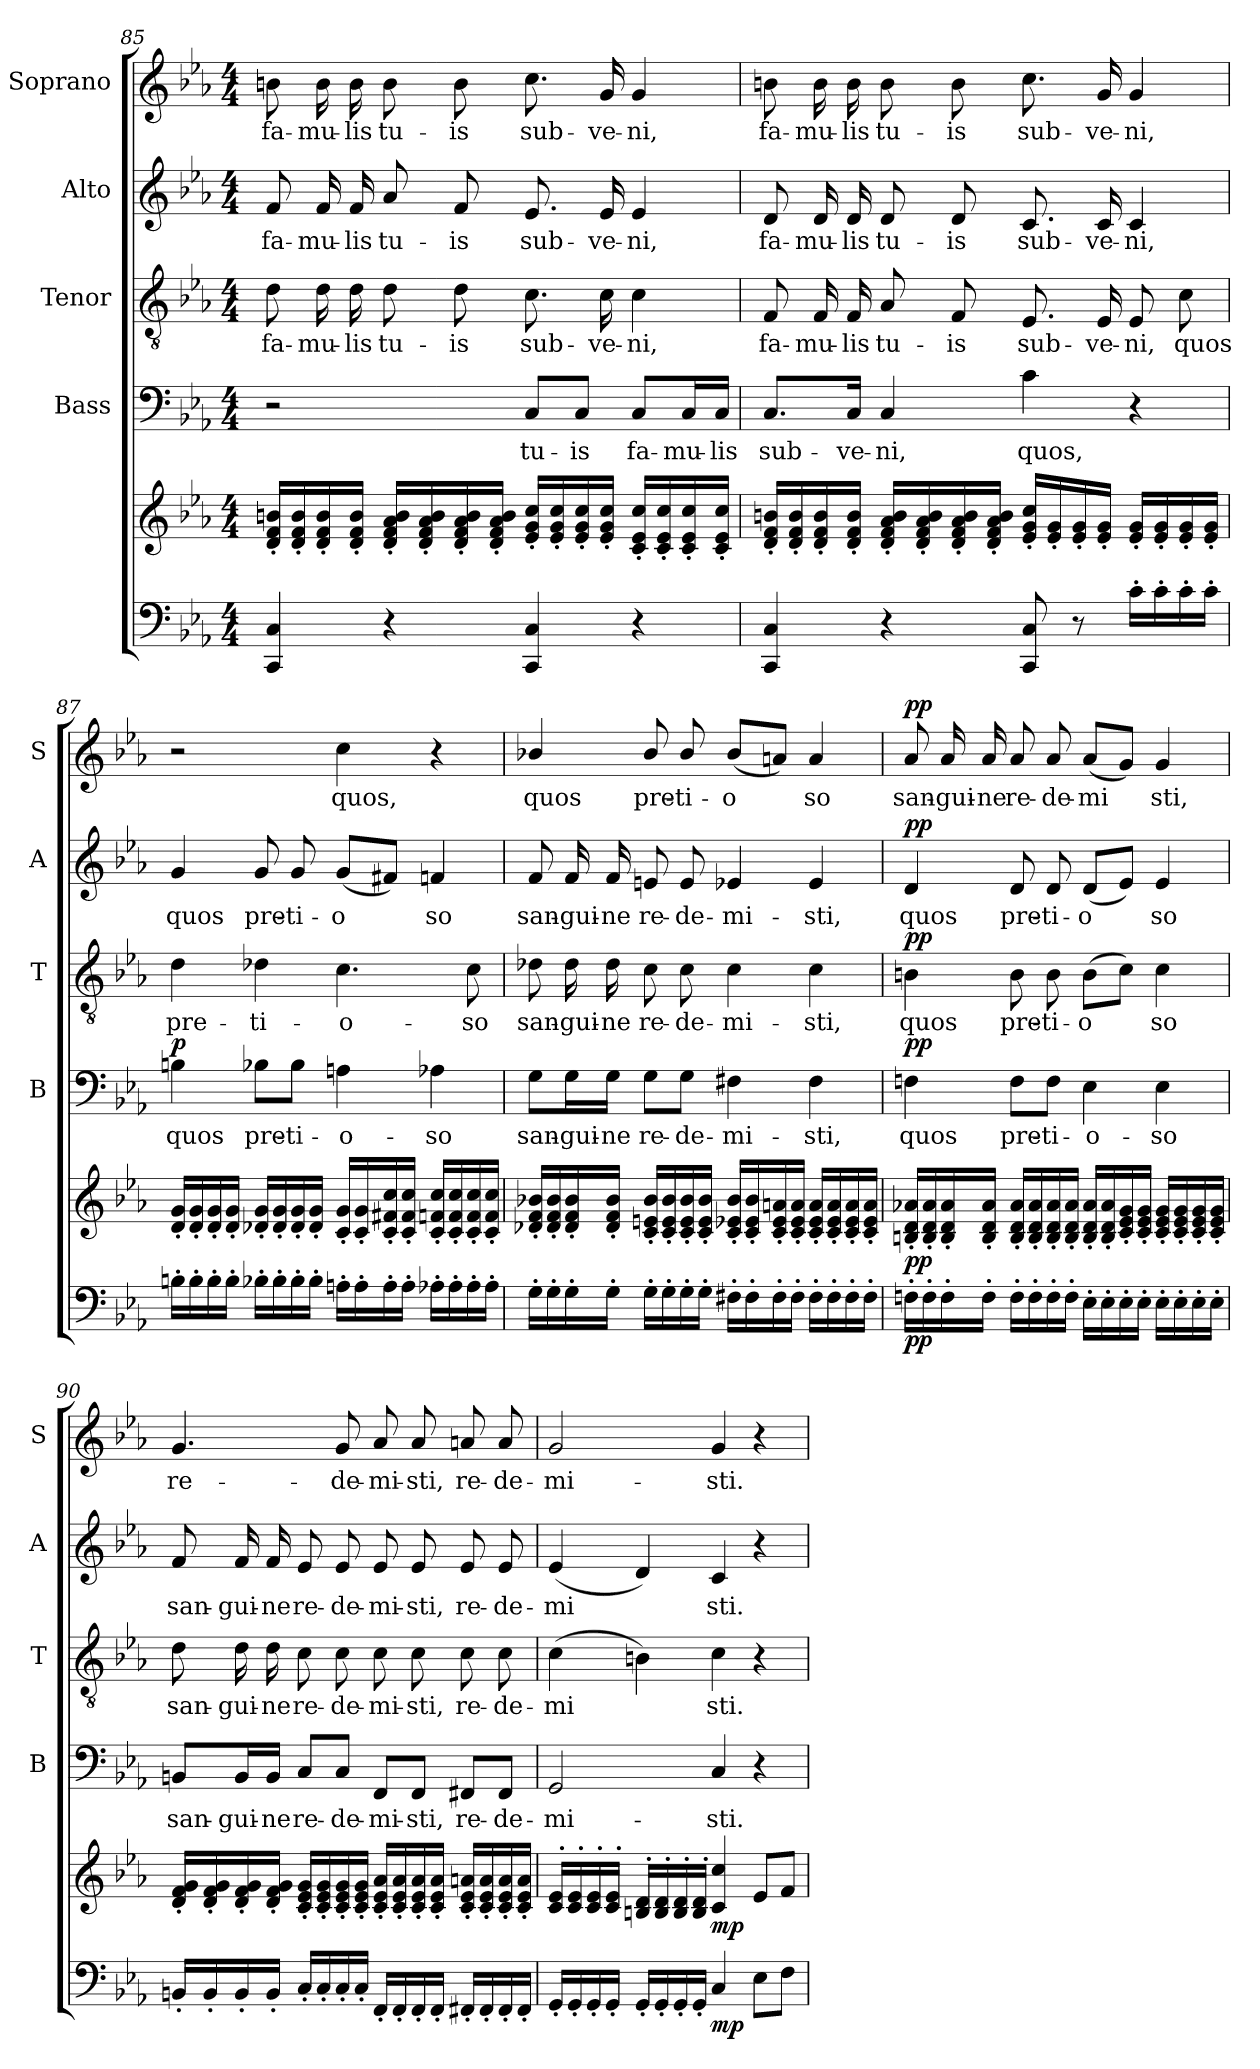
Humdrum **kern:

**kern	**dynam	**kern	**dynam	**kern	**text	**dynam	**kern	**text	**dynam	**kern	**text	**dynam	**kern	**text	**dynam
*part6	*part6	*part5	*part5	*part4	*part4	*part4	*part3	*part3	*part3	*part2	*part2	*part2	*part1	*part1	*part1
*staff6	*staff6	*staff5	*staff5	*staff4	*staff4	*staff4	*staff3	*staff3	*staff3	*staff2	*staff2	*staff2	*staff1	*staff1	*staff1
*	*	*	*	*I"Bass	*	*	*I"Tenor	*	*	*I"Alto	*	*	*I"Soprano	*	*
*	*	*	*	*I'B	*	*	*I'T	*	*	*I'A	*	*	*I'S	*	*
!!LO:LB:g=z
*clefF4	*	*clefG2	*	*clefF4	*	*	*clefGv2	*	*	*clefG2	*	*	*clefG2	*	*
*k[b-e-a-]	*	*k[b-e-a-]	*	*k[b-e-a-]	*	*	*k[b-e-a-]	*	*	*k[b-e-a-]	*	*	*k[b-e-a-]	*	*
*E-:	*	*E-:	*	*E-:	*	*	*E-:	*	*	*E-:	*	*	*E-:	*	*
*M4/4	*	*M4/4	*	*M4/4	*	*	*M4/4	*	*	*M4/4	*	*	*M4/4	*	*
=85	=85	=85	=85	=85	=85	=85	=85	=85	=85	=85	=85	=85	=85	=85	=85
!	!	!	!	!	!	!	!	!LO:LY:b	!	!	!LO:LY:b	!	!	!LO:LY:b	!
4CC/ 4C/	.	16d/'< 16f/'< 16bn/'<LL	.	2r	.	.	8d\	fa-	.	8f/	fa-	.	8bn\	fa-	.
.	.	16d/'< 16f/'< 16b/'<	.	.	.	.	.	.	.	.	.	.	.	.	.
!	!	!	!	!	!	!	!	!LO:LY:b	!	!	!LO:LY:b	!	!	!LO:LY:b	!
.	.	16d/'< 16f/'< 16b/'<	.	.	.	.	16d\	-mu-	.	16f/	-mu-	.	16b\	-mu-	.
!	!	!	!	!	!	!	!	!LO:LY:b	!	!	!LO:LY:b	!	!	!LO:LY:b	!
.	.	16d/'< 16f/'< 16b/'<JJ	.	.	.	.	16d\	-lis	.	16f/	-lis	.	16b\	-lis	.
!	!	!	!	!	!	!	!	!LO:LY:b	!	!	!LO:LY:b	!	!	!LO:LY:b	!
4r	.	16d/'< 16f/'< 16a-/'< 16b/'<LL	.	.	.	.	8d\	tu-	.	8a-/	tu-	.	8b\	tu-	.
.	.	16d/'< 16f/'< 16a-/'< 16b/'<	.	.	.	.	.	.	.	.	.	.	.	.	.
!	!	!	!	!	!	!	!	!LO:LY:b	!	!	!LO:LY:b	!	!	!LO:LY:b	!
.	.	16d/'< 16f/'< 16a-/'< 16b/'<	.	.	.	.	8d\	-is	.	8f/	-is	.	8b\	-is	.
.	.	16d/'< 16f/'< 16a-/'< 16b/'<JJ	.	.	.	.	.	.	.	.	.	.	.	.	.
!	!	!	!	!	!LO:LY:b	!	!	!LO:LY:b	!	!	!LO:LY:b	!	!	!LO:LY:b	!
4CC/ 4C/	.	16e-/'< 16g/'< 16cc/'<LL	.	8C/L	tu-	.	8.c\	sub-	.	8.e-/	sub-	.	8.cc\	sub-	.
.	.	16e-/'< 16g/'< 16cc/'<	.	.	.	.	.	.	.	.	.	.	.	.	.
!	!	!	!	!	!LO:LY:b	!	!	!	!	!	!	!	!	!	!
.	.	16e-/'< 16g/'< 16cc/'<	.	8C/J	-is	.	.	.	.	.	.	.	.	.	.
!	!	!	!	!	!	!	!	!LO:LY:b	!	!	!LO:LY:b	!	!	!LO:LY:b	!
.	.	16e-/'< 16g/'< 16cc/'<JJ	.	.	.	.	16c\	-ve-	.	16e-/	-ve-	.	16g/	-ve-	.
!	!	!	!	!	!LO:LY:b	!	!	!LO:LY:b	!	!	!LO:LY:b	!	!	!LO:LY:b	!
4r	.	16c/'< 16e-/'< 16cc/'<LL	.	8C/L	fa-	.	4c\	-ni,	.	4e-/	-ni,	.	4g/	-ni,	.
.	.	16c/'< 16e-/'< 16cc/'<	.	.	.	.	.	.	.	.	.	.	.	.	.
!	!	!	!	!	!LO:LY:b	!	!	!	!	!	!	!	!	!	!
.	.	16c/'< 16e-/'< 16cc/'<	.	16C/L	-mu-	.	.	.	.	.	.	.	.	.	.
!	!	!	!	!	!LO:LY:b	!	!	!	!	!	!	!	!	!	!
.	.	16c/'< 16e-/'< 16cc/'<JJ	.	16C/JJ	-lis	.	.	.	.	.	.	.	.	.	.
=86	=86	=86	=86	=86	=86	=86	=86	=86	=86	=86	=86	=86	=86	=86	=86
!	!	!	!	!	!LO:LY:b	!	!	!LO:LY:b	!	!	!LO:LY:b	!	!	!LO:LY:b	!
4CC/ 4C/	.	16d/'< 16f/'< 16bn/'<LL	.	8.C/L	sub-	.	8F/	fa-	.	8d/	fa-	.	8bn\	fa-	.
.	.	16d/'< 16f/'< 16b/'<	.	.	.	.	.	.	.	.	.	.	.	.	.
!	!	!	!	!	!	!	!	!LO:LY:b	!	!	!LO:LY:b	!	!	!LO:LY:b	!
.	.	16d/'< 16f/'< 16b/'<	.	.	.	.	16F/	-mu-	.	16d/	-mu-	.	16b\	-mu-	.
!	!	!	!	!	!LO:LY:b	!	!	!LO:LY:b	!	!	!LO:LY:b	!	!	!LO:LY:b	!
.	.	16d/'< 16f/'< 16b/'<JJ	.	16C/Jk	-ve-	.	16F/	-lis	.	16d/	-lis	.	16b\	-lis	.
!	!	!	!	!	!LO:LY:b	!	!	!LO:LY:b	!	!	!LO:LY:b	!	!	!LO:LY:b	!
4r	.	16d/'< 16f/'< 16a-/'< 16b/'<LL	.	4C/	-ni,	.	8A-/	tu-	.	8d/	tu-	.	8b\	tu-	.
.	.	16d/'< 16f/'< 16a-/'< 16b/'<	.	.	.	.	.	.	.	.	.	.	.	.	.
!	!	!	!	!	!	!	!	!LO:LY:b	!	!	!LO:LY:b	!	!	!LO:LY:b	!
.	.	16d/'< 16f/'< 16a-/'< 16b/'<	.	.	.	.	8F/	-is	.	8d/	-is	.	8b\	-is	.
.	.	16d/'< 16f/'< 16a-/'< 16b/'<JJ	.	.	.	.	.	.	.	.	.	.	.	.	.
!	!	!	!	!	!LO:LY:b	!	!	!LO:LY:b	!	!	!LO:LY:b	!	!	!LO:LY:b	!
8CC/ 8C/	.	16e-/'< 16g/'< 16cc/'<LL	.	4c\	quos,	.	8.E-/	sub-	.	8.c/	sub-	.	8.cc\	sub-	.
.	.	16e-/'< 16g/'<	.	.	.	.	.	.	.	.	.	.	.	.	.
8r	.	16e-/'< 16g/'<	.	.	.	.	.	.	.	.	.	.	.	.	.
!	!	!	!	!	!	!	!	!LO:LY:b	!	!	!LO:LY:b	!	!	!LO:LY:b	!
.	.	16e-/'< 16g/'<JJ	.	.	.	.	16E-/	-ve-	.	16c/	-ve-	.	16g/	-ve-	.
!	!	!	!	!	!	!	!	!LO:LY:b	!	!	!LO:LY:b	!	!	!LO:LY:b	!
16c'>\LL	.	16e-/'< 16g/'<LL	.	4r	.	.	8E-/	-ni,	.	4c/	-ni,	.	4g/	-ni,	.
16c'>\	.	16e-/'< 16g/'<	.	.	.	.	.	.	.	.	.	.	.	.	.
!	!	!	!	!	!	!	!	!LO:LY:b	!	!	!	!	!	!	!
16c'>\	.	16e-/'< 16g/'<	.	.	.	.	8c\	quos	.	.	.	.	.	.	.
16c'>\JJ	.	16e-/'< 16g/'<JJ	.	.	.	.	.	.	.	.	.	.	.	.	.
=87	=87	=87	=87	=87	=87	=87	=87	=87	=87	=87	=87	=87	=87	=87	=87
!	!	!	!	!	!LO:LY:b	!LO:DY:b	!	!LO:LY:b	!	!	!LO:LY:b	!	!	!	!
16Bn'>\LL	.	16d/'< 16g/'<LL	.	4Bn\	quos	p	4d\	pre-	.	4g/	quos	.	2r	.	.
16B'>\	.	16d/'< 16g/'<	.	.	.	.	.	.	.	.	.	.	.	.	.
16B'>\	.	16d/'< 16g/'<	.	.	.	.	.	.	.	.	.	.	.	.	.
16B'>\JJ	.	16d/'< 16g/'<JJ	.	.	.	.	.	.	.	.	.	.	.	.	.
!	!	!	!	!	!LO:LY:b	!	!	!LO:LY:b	!	!	!LO:LY:b	!	!	!	!
16B-X'>\LL	.	16d-X/'< 16g/'<LL	.	8B-X\L	pre-	.	4d-X\	-ti-	.	8g/	pre-	.	.	.	.
16B-'>\	.	16d-/'< 16g/'<	.	.	.	.	.	.	.	.	.	.	.	.	.
!	!	!	!	!	!LO:LY:b	!	!	!	!	!	!LO:LY:b	!	!	!	!
16B-'>\	.	16d-/'< 16g/'<	.	8B-\J	-ti-	.	.	.	.	8g/	-ti-	.	.	.	.
16B-'>\JJ	.	16d-/'< 16g/'<JJ	.	.	.	.	.	.	.	.	.	.	.	.	.
!	!	!	!	!	!LO:LY:b	!	!	!LO:LY:b	!	!	!LO:LY:b	!	!	!LO:LY:b	!
16An'>\LL	.	16c/'< 16g/'<LL	.	4An\	-o-	.	4.c\	-o-	.	(<8g/L	-o­	.	4cc\	quos,	.
16A'>\	.	16c/'< 16g/'<	.	.	.	.	.	.	.	.	.	.	.	.	.
16A'>\	.	16c/'< 16f#X/'< 16cc/'<	.	.	.	.	.	.	.	8f#X/J)	.	.	.	.	.
16A'>\JJ	.	16c/'< 16f#/'< 16cc/'<JJ	.	.	.	.	.	.	.	.	.	.	.	.	.
!	!	!	!	!	!LO:LY:b	!	!	!	!	!	!LO:LY:b	!	!	!	!
16A-X'>\LL	.	16c/'< 16fn/'< 16cc/'<LL	.	4A-X\	-so	.	.	.	.	4fn/	so	.	4r	.	.
16A-'>\	.	16c/'< 16f/'< 16cc/'<	.	.	.	.	.	.	.	.	.	.	.	.	.
!	!	!	!	!	!	!	!	!LO:LY:b	!	!	!	!	!	!	!
16A-'>\	.	16c/'< 16f/'< 16cc/'<	.	.	.	.	8c\	-so	.	.	.	.	.	.	.
16A-'>\JJ	.	16c/'< 16f/'< 16cc/'<JJ	.	.	.	.	.	.	.	.	.	.	.	.	.
!!LO:LB:g=z
=88	=88	=88	=88	=88	=88	=88	=88	=88	=88	=88	=88	=88	=88	=88	=88
!	!	!	!	!	!LO:LY:b	!	!	!LO:LY:b	!	!	!LO:LY:b	!	!	!LO:LY:b	!
16G'>\LL	.	16d-X/'< 16f/'< 16b-X/'<LL	.	8G\L	san-	.	8d-X\	san-	.	8f/	san-	.	4b-X/	quos	.
16G'>\	.	16d-/'< 16f/'< 16b-/'<	.	.	.	.	.	.	.	.	.	.	.	.	.
!	!	!	!	!	!LO:LY:b	!	!	!LO:LY:b	!	!	!LO:LY:b	!	!	!	!
16G'>\	.	16d-/'< 16f/'< 16b-/'<	.	16G\L	-gui-	.	16d-\	-gui-	.	16f/	-gui-	.	.	.	.
!	!	!	!	!	!LO:LY:b	!	!	!LO:LY:b	!	!	!LO:LY:b	!	!	!	!
16G'>\JJ	.	16d-/'< 16f/'< 16b-/'<JJ	.	16G\JJ	-ne	.	16d-\	-ne	.	16f/	-ne	.	.	.	.
!	!	!	!	!	!LO:LY:b	!	!	!LO:LY:b	!	!	!LO:LY:b	!	!	!LO:LY:b	!
16G'>\LL	.	16c/'< 16en/'< 16b-/'<LL	.	8G\L	re-	.	8c\	re-	.	8en/	re-	.	8b-/	pre-	.
16G'>\	.	16c/'< 16e/'< 16b-/'<	.	.	.	.	.	.	.	.	.	.	.	.	.
!	!	!	!	!	!LO:LY:b	!	!	!LO:LY:b	!	!	!LO:LY:b	!	!	!LO:LY:b	!
16G'>\	.	16c/'< 16e/'< 16b-/'<	.	8G\J	-de-	.	8c\	-de-	.	8e/	-de-	.	8b-/	-ti-	.
16G'>\JJ	.	16c/'< 16e/'< 16b-/'<JJ	.	.	.	.	.	.	.	.	.	.	.	.	.
!	!	!	!	!	!LO:LY:b	!	!	!LO:LY:b	!	!	!LO:LY:b	!	!	!LO:LY:b	!
16F#X'>\LL	.	16c/'< 16e-X/'< 16b-/'<LL	.	4F#X\	-mi-	.	4c\	-mi-	.	4e-X/	-mi-	.	(<8b-/L	-o­	.
16F#'>\	.	16c/'< 16e-/'< 16b-/'<	.	.	.	.	.	.	.	.	.	.	.	.	.
16F#'>\	.	16c/'< 16e-/'< 16an/'<	.	.	.	.	.	.	.	.	.	.	8an/J)	.	.
16F#'>\JJ	.	16c/'< 16e-/'< 16a/'<JJ	.	.	.	.	.	.	.	.	.	.	.	.	.
!	!	!	!	!	!LO:LY:b	!	!	!LO:LY:b	!	!	!LO:LY:b	!	!	!LO:LY:b	!
16F#'>\LL	.	16c/'< 16e-/'< 16a/'<LL	.	4F#\	-sti,	.	4c\	-sti,	.	4e-/	-sti,	.	4a/	so	.
16F#'>\	.	16c/'< 16e-/'< 16a/'<	.	.	.	.	.	.	.	.	.	.	.	.	.
16F#'>\	.	16c/'< 16e-/'< 16a/'<	.	.	.	.	.	.	.	.	.	.	.	.	.
16F#'>\JJ	.	16c/'< 16e-/'< 16a/'<JJ	.	.	.	.	.	.	.	.	.	.	.	.	.
=89	=89	=89	=89	=89	=89	=89	=89	=89	=89	=89	=89	=89	=89	=89	=89
!	!LO:DY:b	!	!LO:DY:b	!	!LO:LY:b	!LO:DY:b	!	!LO:LY:b	!LO:DY:b	!	!LO:LY:b	!LO:DY:b	!	!LO:LY:b	!LO:DY:b
16Fn'>\LL	pp	16Bn/'< 16d/'< 16a-X/'<LL	pp	4Fn\	quos	pp	4Bn\	quos	pp	4d/	quos	pp	8a-i/	san-	pp
16F'>\	.	16B/'< 16d/'< 16a-/'<	.	.	.	.	.	.	.	.	.	.	.	.	.
!	!	!	!	!	!	!	!	!	!	!	!	!	!	!LO:LY:b	!
16F'>\	.	16B/'< 16d/'< 16a-/'<	.	.	.	.	.	.	.	.	.	.	16a-/	-gui-	.
!	!	!	!	!	!	!	!	!	!	!	!	!	!	!LO:LY:b	!
16F'>\JJ	.	16B/'< 16d/'< 16a-/'<JJ	.	.	.	.	.	.	.	.	.	.	16a-/	-ne	.
!	!	!	!	!	!LO:LY:b	!	!	!LO:LY:b	!	!	!LO:LY:b	!	!	!LO:LY:b	!
16F'>\LL	.	16B/'< 16d/'< 16a-/'<LL	.	8F\L	pre-	.	8B\	pre-	.	8d/	pre-	.	8a-/	re-	.
16F'>\	.	16B/'< 16d/'< 16a-/'<	.	.	.	.	.	.	.	.	.	.	.	.	.
!	!	!	!	!	!LO:LY:b	!	!	!LO:LY:b	!	!	!LO:LY:b	!	!	!LO:LY:b	!
16F'>\	.	16B/'< 16d/'< 16a-/'<	.	8F\J	-ti-	.	8B\	-ti-	.	8d/	-ti-	.	8a-/	-de-	.
16F'>\JJ	.	16B/'< 16d/'< 16a-/'<JJ	.	.	.	.	.	.	.	.	.	.	.	.	.
!	!	!	!	!	!LO:LY:b	!	!	!LO:LY:b	!	!	!LO:LY:b	!	!	!LO:LY:b	!
16E-'>\LL	.	16B/'< 16d/'< 16a-/'<LL	.	4E-\	-o-	.	(>8B\L	-o­	.	(<8d/L	-o­	.	(<8a-/L	-mi­	.
16E-'>\	.	16B/'< 16d/'< 16a-/'<	.	.	.	.	.	.	.	.	.	.	.	.	.
16E-'>\	.	16c/'< 16e-/'< 16g/'<	.	.	.	.	8c\J)	.	.	8e-/J)	.	.	8g/J)	.	.
16E-'>\JJ	.	16c/'< 16e-/'< 16g/'<JJ	.	.	.	.	.	.	.	.	.	.	.	.	.
!	!	!	!	!	!LO:LY:b	!	!	!LO:LY:b	!	!	!LO:LY:b	!	!	!LO:LY:b	!
16E-'>\LL	.	16c/'< 16e-/'< 16g/'<LL	.	4E-\	-so	.	4c\	so	.	4e-/	so	.	4g/	sti,	.
16E-'>\	.	16c/'< 16e-/'< 16g/'<	.	.	.	.	.	.	.	.	.	.	.	.	.
16E-'>\	.	16c/'< 16e-/'< 16g/'<	.	.	.	.	.	.	.	.	.	.	.	.	.
16E-'>\JJ	.	16c/'< 16e-/'< 16g/'<JJ	.	.	.	.	.	.	.	.	.	.	.	.	.
=90	=90	=90	=90	=90	=90	=90	=90	=90	=90	=90	=90	=90	=90	=90	=90
!	!	!	!	!	!LO:LY:b	!	!	!LO:LY:b	!	!	!LO:LY:b	!	!	!LO:LY:b	!
16BBn'</LL	.	16d/'< 16f/'< 16g/'<LL	.	8BBn/L	san-	.	8d\	san-	.	8f/	san-	.	4.g/	re-	.
16BB'</	.	16d/'< 16f/'< 16g/'<	.	.	.	.	.	.	.	.	.	.	.	.	.
!	!	!	!	!	!LO:LY:b	!	!	!LO:LY:b	!	!	!LO:LY:b	!	!	!	!
16BB'</	.	16d/'< 16f/'< 16g/'<	.	16BB/L	-gui-	.	16d\	-gui-	.	16f/	-gui-	.	.	.	.
!	!	!	!	!	!LO:LY:b	!	!	!LO:LY:b	!	!	!LO:LY:b	!	!	!	!
16BB'</JJ	.	16d/'< 16f/'< 16g/'<JJ	.	16BB/JJ	-ne	.	16d\	-ne	.	16f/	-ne	.	.	.	.
!	!	!	!	!	!LO:LY:b	!	!	!LO:LY:b	!	!	!LO:LY:b	!	!	!	!
16C'</LL	.	16c/'< 16e-/'< 16g/'<LL	.	8C/L	re-	.	8c\	re-	.	8e-/	re-	.	.	.	.
16C'</	.	16c/'< 16e-/'< 16g/'<	.	.	.	.	.	.	.	.	.	.	.	.	.
!	!	!	!	!	!LO:LY:b	!	!	!LO:LY:b	!	!	!LO:LY:b	!	!	!LO:LY:b	!
16C'</	.	16c/'< 16e-/'< 16g/'<	.	8C/J	-de-	.	8c\	-de-	.	8e-/	-de-	.	8g/	-de-	.
16C'</JJ	.	16c/'< 16e-/'< 16g/'<JJ	.	.	.	.	.	.	.	.	.	.	.	.	.
!	!	!	!	!	!LO:LY:b	!	!	!LO:LY:b	!	!	!LO:LY:b	!	!	!LO:LY:b	!
16FF'</LL	.	16c/'< 16e-/'< 16a-/'<LL	.	8FF/L	-mi-	.	8c\	-mi-	.	8e-/	-mi-	.	8a-/	-mi-	.
16FF'</	.	16c/'< 16e-/'< 16a-/'<	.	.	.	.	.	.	.	.	.	.	.	.	.
!	!	!	!	!	!LO:LY:b	!	!	!LO:LY:b	!	!	!LO:LY:b	!	!	!LO:LY:b	!
16FF'</	.	16c/'< 16e-/'< 16a-/'<	.	8FF/J	-sti,	.	8c\	-sti,	.	8e-/	-sti,	.	8a-/	-sti,	.
16FF'</JJ	.	16c/'< 16e-/'< 16a-/'<JJ	.	.	.	.	.	.	.	.	.	.	.	.	.
!	!	!	!	!	!LO:LY:b	!	!	!LO:LY:b	!	!	!LO:LY:b	!	!	!LO:LY:b	!
16FF#X'</LL	.	16c/'< 16e-/'< 16an/'<LL	.	8FF#X/L	re-	.	8c\	re-	.	8e-/	re-	.	8an/	re-	.
16FF#'</	.	16c/'< 16e-/'< 16a/'<	.	.	.	.	.	.	.	.	.	.	.	.	.
!	!	!	!	!	!LO:LY:b	!	!	!LO:LY:b	!	!	!LO:LY:b	!	!	!LO:LY:b	!
16FF#'</	.	16c/'< 16e-/'< 16a/'<	.	8FF#/J	-de-	.	8c\	-de-	.	8e-/	-de-	.	8a/	-de-	.
16FF#'</JJ	.	16c/'< 16e-/'< 16a/'<JJ	.	.	.	.	.	.	.	.	.	.	.	.	.
!!LO:PB:g=z
=91	=91	=91	=91	=91	=91	=91	=91	=91	=91	=91	=91	=91	=91	=91	=91
*	*	*^	*	*	*	*	*	*	*	*	*	*	*	*	*
!	!	!	!	!	!	!LO:LY:b	!	!	!LO:LY:b	!	!	!LO:LY:b	!	!	!LO:LY:b	!
16GG'</LL	.	16c/'< 16e-/'<LL	1ryy	.	2GG/	-mi-	.	(>4c\	-mi­	.	(<4e-/	-mi­	.	2g/	-mi-	.
16GG'</	.	16c/'< 16e-/'<	.	.	.	.	.	.	.	.	.	.	.	.	.	.
16GG'</	.	16c/'< 16e-/'<	.	.	.	.	.	.	.	.	.	.	.	.	.	.
16GG'</JJ	.	16c/'< 16e-/'<JJ	.	.	.	.	.	.	.	.	.	.	.	.	.	.
16GG'</LL	.	16Bn/'< 16d/'<LL	.	.	.	.	.	4Bn\)	.	.	4d/)	.	.	.	.	.
16GG'</	.	16B/'< 16d/'<	.	.	.	.	.	.	.	.	.	.	.	.	.	.
16GG'</	.	16B/'< 16d/'<	.	.	.	.	.	.	.	.	.	.	.	.	.	.
16GG'</JJ	.	16B/'< 16d/'<JJ	.	.	.	.	.	.	.	.	.	.	.	.	.	.
!	!LO:DY:b	!	!	!LO:DY:b	!	!LO:LY:b	!	!	!LO:LY:b	!	!	!LO:LY:b	!	!	!LO:LY:b	!
4C/	mp	4c/ 4cc/	.	mp	4C/	-sti.	.	4c\	sti.	.	4c/	sti.	.	4g/	-sti.	.
8E-\L	.	8e-/L	.	.	4r	.	.	4r	.	.	4r	.	.	4r	.	.
8F\J	.	8f/J	.	.	.	.	.	.	.	.	.	.	.	.	.	.
*	*	*v	*v	*	*	*	*	*	*	*	*	*	*	*	*	*
=	=	=	=	=	=	=	=	=	=	=	=	=	=	=	=
*-	*-	*-	*-	*-	*-	*-	*-	*-	*-	*-	*-	*-	*-	*-	*-
